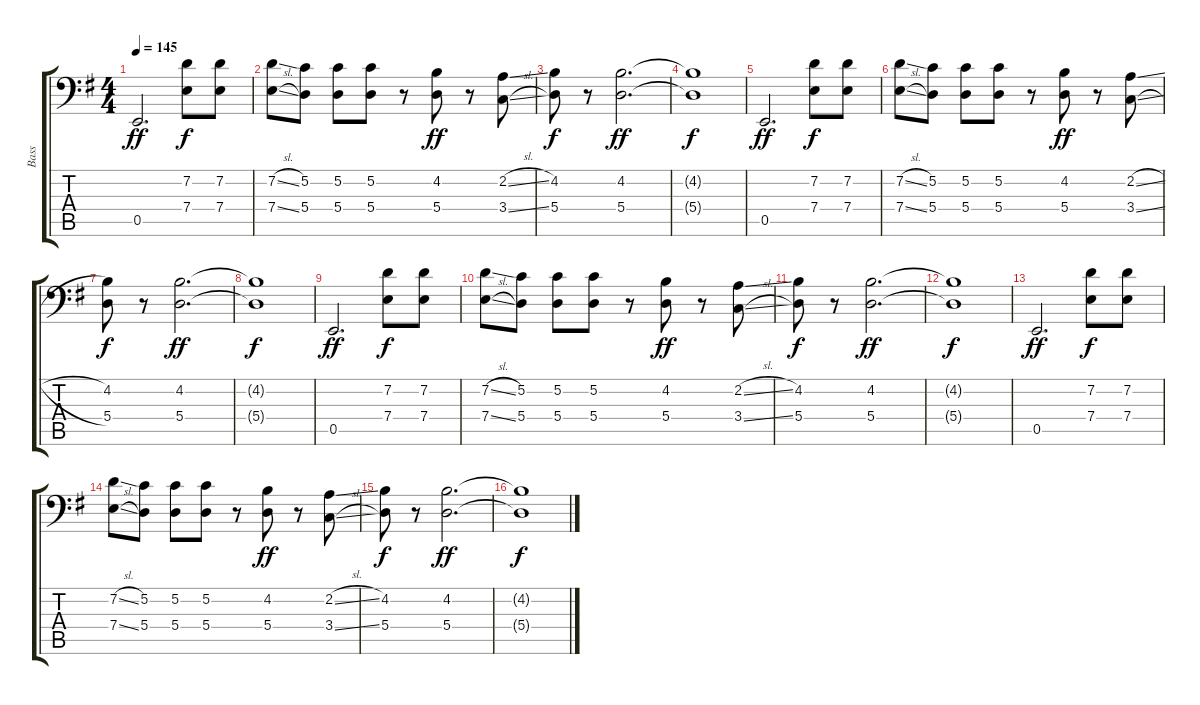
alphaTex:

\track ("Bass" "Bass") {instrument electricbassfinger}
\staff {score tabs}
\tuning (C3 G2 D2 A1 E1 B0) {hide}
\ts (4 4)
\tempo 145
\clef f4
\ks g
0.5.2{d dy ff} (7.2 7.4).8{dy f} (7.2 7.4).8 |
(7.2{sl} 7.4{sl}).8 (5.2 5.4).8 (5.2 5.4).8 (5.2 5.4).8 r.8 (4.2 5.4).8{dy ff} r.8 (2.2{sl} 3.4{sl}).8 |
(4.2 5.4).8{dy f} r.8 (4.2 5.4).2{d dy ff} |
(4.2{t} 5.4{t}).1{dy f} |
0.5.2{d dy ff} (7.2 7.4).8{dy f} (7.2 7.4).8 |
(7.2{sl} 7.4{sl}).8 (5.2 5.4).8 (5.2 5.4).8 (5.2 5.4).8 r.8 (4.2 5.4).8{dy ff} r.8 (2.2{sl} 3.4{sl}).8 |
(4.2 5.4).8{dy f} r.8 (4.2 5.4).2{d dy ff} |
(4.2{t} 5.4{t}).1{dy f} |
0.5.2{d dy ff} (7.2 7.4).8{dy f} (7.2 7.4).8 |
(7.2{sl} 7.4{sl}).8 (5.2 5.4).8 (5.2 5.4).8 (5.2 5.4).8 r.8 (4.2 5.4).8{dy ff} r.8 (2.2{sl} 3.4{sl}).8 |
(4.2 5.4).8{dy f} r.8 (4.2 5.4).2{d dy ff} |
(4.2{t} 5.4{t}).1{dy f} |
0.5.2{d dy ff} (7.2 7.4).8{dy f} (7.2 7.4).8 |
(7.2{sl} 7.4{sl}).8 (5.2 5.4).8 (5.2 5.4).8 (5.2 5.4).8 r.8 (4.2 5.4).8{dy ff} r.8 (2.2{sl} 3.4{sl}).8 |
(4.2 5.4).8{dy f} r.8 (4.2 5.4).2{d dy ff} |
(4.2{t} 5.4{t}).1{dy f}
